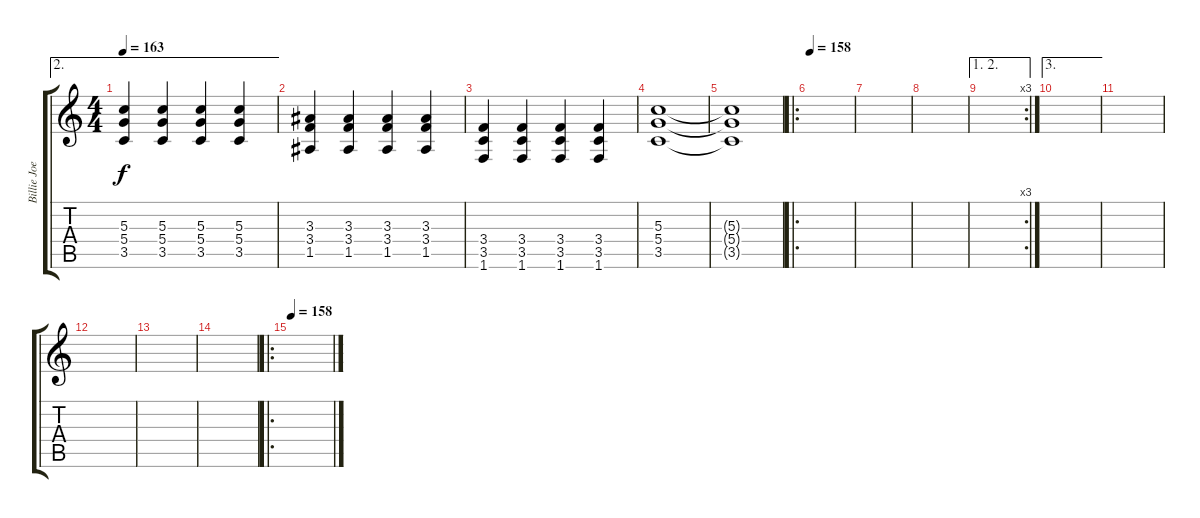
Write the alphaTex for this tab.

\track ("Billie Joe - Electric Rhythm Guitar" "Billie Joe") {instrument distortionguitar}
\staff {score tabs}
\tuning (E4 B3 G3 D3 A2 E2) {hide}
\ae 2
\ts (4 4)
\tempo 163
\clef g2
\ks c
(5.3 5.4 3.5).4{dy f} (5.3 5.4 3.5).4 (5.3 5.4 3.5).4 (5.3 5.4 3.5).4 |
(3.3 3.4 1.5).4 (3.3 3.4 1.5).4 (3.3 3.4 1.5).4 (3.3 3.4 1.5).4 |
(3.4 3.5 1.6).4 (3.4 3.5 1.6).4 (3.4 3.5 1.6).4 (3.4 3.5 1.6).4 |
(5.3 5.4 3.5).1 |
(5.3{t} 5.4{t} 3.5{t}).1 |
\ro
\tempo 158
|
|
|
\ae (1 2)
\rc 3
|
\ae 3
|
|
|
|
|
\ro
\tempo 158
